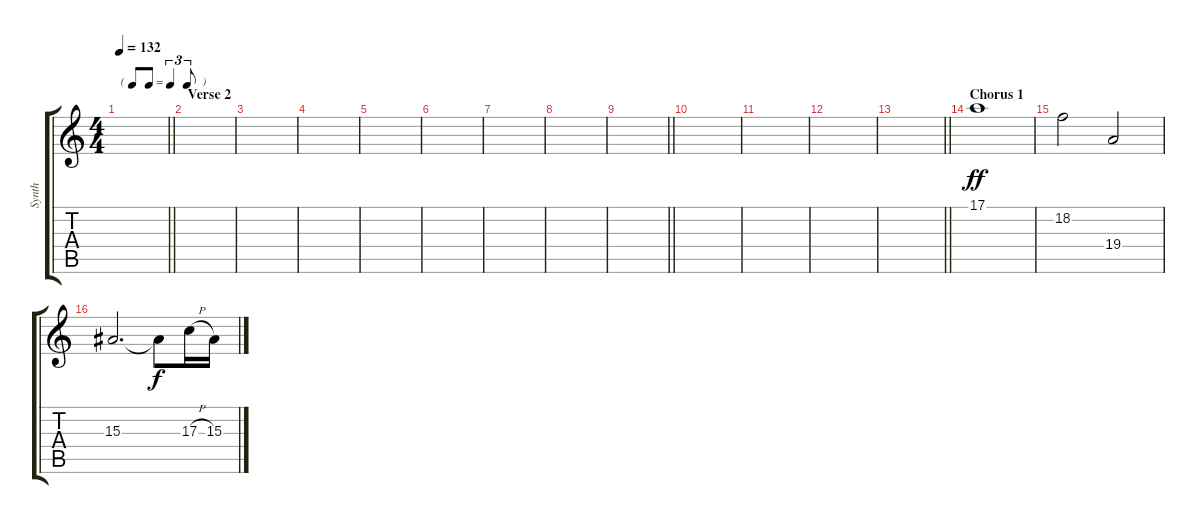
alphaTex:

\track ("Synth" "Synth") {instrument pad8sweep}
\staff {score tabs}
\tuning (E4 B3 G3 D3 A2 E2) {hide}
\ts (4 4)
\tf triplet8th
\tempo 132
\clef g2
\barLineRight lightlight
\ks c
|
\section ("" "Verse 2")
|
|
|
|
|
|
|
\barLineRight lightlight
|
|
|
|
\barLineRight lightlight
|
\section ("" "Chorus 1")
17.1.1{dy ff} |
18.2.2 19.4.2 |
15.3.2{d} 15.3{t}.8{dy f} 17.3{h}.16 15.3{h}.16
